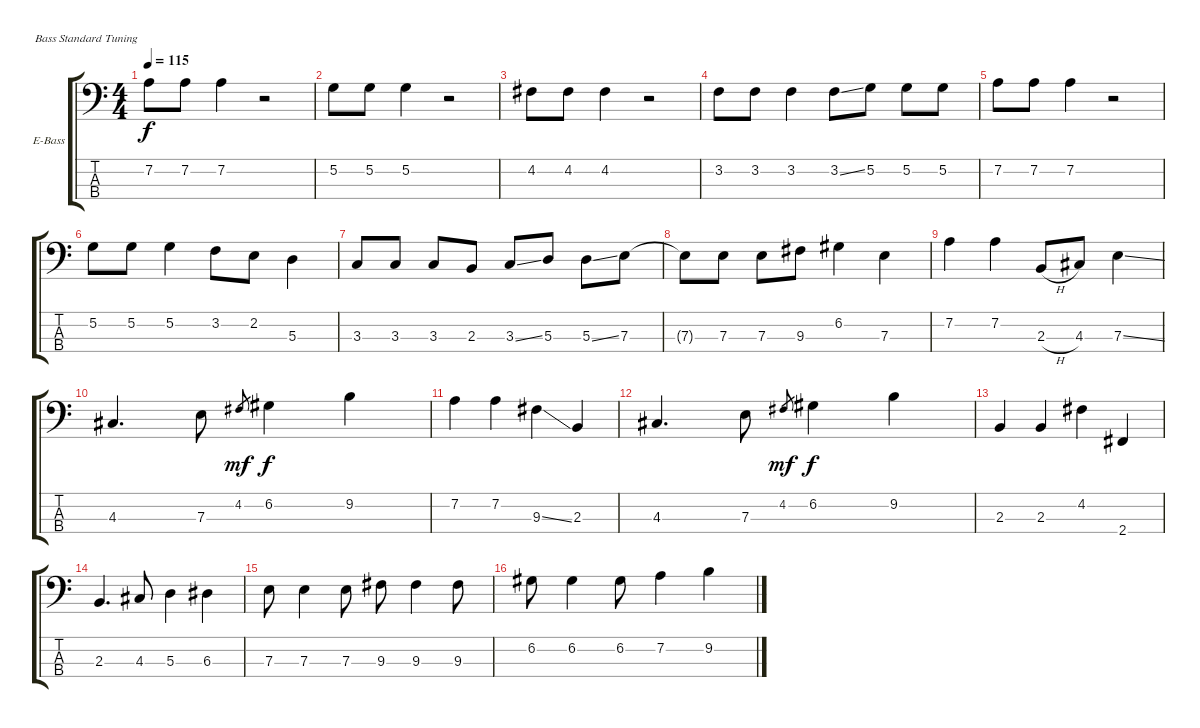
\bracketExtendMode groupsimilarinstruments
\firstSystemTrackNameOrientation horizontal
\otherSystemsTrackNameOrientation horizontal
\track ("Bass" "E-Bass") {instrument electricbassfinger}
\staff {score tabs}
\tuning (G2 D2 A1 E1)
\ts (4 4)
\tempo 115
\clef f4
\ks c
7.2.8{dy f} 7.2.8 7.2.4 r.2 |
5.2.8 5.2.8 5.2.4 r.2 |
4.2.8 4.2.8 4.2.4 r.2 |
3.2.8 3.2.8 3.2.4 3.2{ss}.8 5.2.8 5.2.8 5.2.8 |
7.2.8 7.2.8 7.2.4 r.2 |
5.2.8 5.2.8 5.2.4 3.2.8 2.2.8 5.3.4 |
3.3.8 3.3.8 3.3.8 2.3.8 3.3{ss}.8 5.3.8 5.3{ss}.8 7.3.8 |
7.3{t}.8 7.3.8 7.3.8 9.3.8 6.2.4 7.3.4 |
7.2.4 7.2.4 2.3{h}.8 4.3.8 7.3{ss}.4 |
4.3.4{d} 7.3.8 4.2.8{gr dy mf} 6.2.4{dy f} 9.2.4 |
7.2.4 7.2.4 9.3{ss}.4 2.3.4 |
4.3.4{d} 7.3.8 4.2.8{gr dy mf} 6.2.4{dy f} 9.2.4 |
2.3.4 2.3.4 4.2.4 2.4.4 |
2.3.4{d} 4.3.8 5.3.4 6.3.4 |
7.3.8 7.3.4 7.3.8 9.3.8 9.3.4 9.3.8 |
6.2.8 6.2.4 6.2.8 7.2.4 9.2{ss}.4
